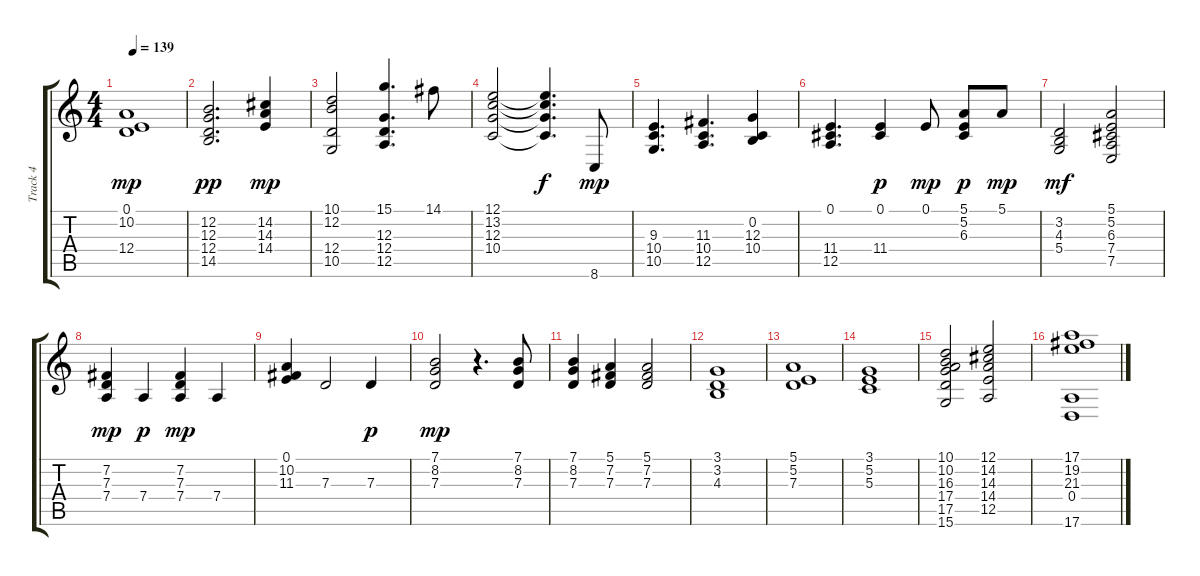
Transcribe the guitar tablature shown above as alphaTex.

\track ("Track 4" "Track 4") {instrument acousticgrandpiano}
\staff {score tabs}
\tuning (E4 B3 G3 D3 A2 E2) {hide}
\ts (4 4)
\tempo 139
\clef g2
\ks c
(0.1 10.2 12.4).1{dy mp} |
(12.2 12.3 12.4 14.5).2{d dy pp} (14.2 14.3 14.4).4{dy mp} |
(10.1 12.2 12.4 10.5).2 (15.1 12.3 12.4 12.5).4{d} 14.1.8 |
(12.1 13.2 12.3 10.4).2 (12.1{t} 13.2{t} 12.3{t} 10.4{t}).4{d dy f} 8.6.8{dy mp} |
(9.3 10.4 10.5).4{d} (11.3 10.4 12.5).4{d} (0.2 12.3 10.4).4 |
(0.1 11.4 12.5).4{d} (0.1 11.4).4{dy p} 0.1.8{dy mp} (5.1 5.2 6.3).8{dy p} 5.1.8{dy mp} |
(3.2 4.3 5.4).2{dy mf} (5.1 5.2 6.3 7.4 7.5).2 |
(7.2 7.3 7.4).4{dy mp} 7.4.4{dy p} (7.2 7.3 7.4).4{dy mp} 7.4.4 |
(0.1 10.2 11.3).4 7.3.2 7.3.4{dy p} |
(7.1 8.2 7.3).2{dy mp} r.4{d} (7.1 8.2 7.3).8 |
(7.1 8.2 7.3).4 (5.1 7.2 7.3).4 (5.1 7.2 7.3).2 |
(3.1 3.2 4.3).1 |
(5.1 5.2 7.3).1 |
(3.1 5.2 5.3).1 |
(10.1 10.2 16.3 17.4 17.5 15.6).2 (12.1 14.2 14.3 14.4 12.5).2 |
(17.1 19.2 21.3 0.4 17.6).1
